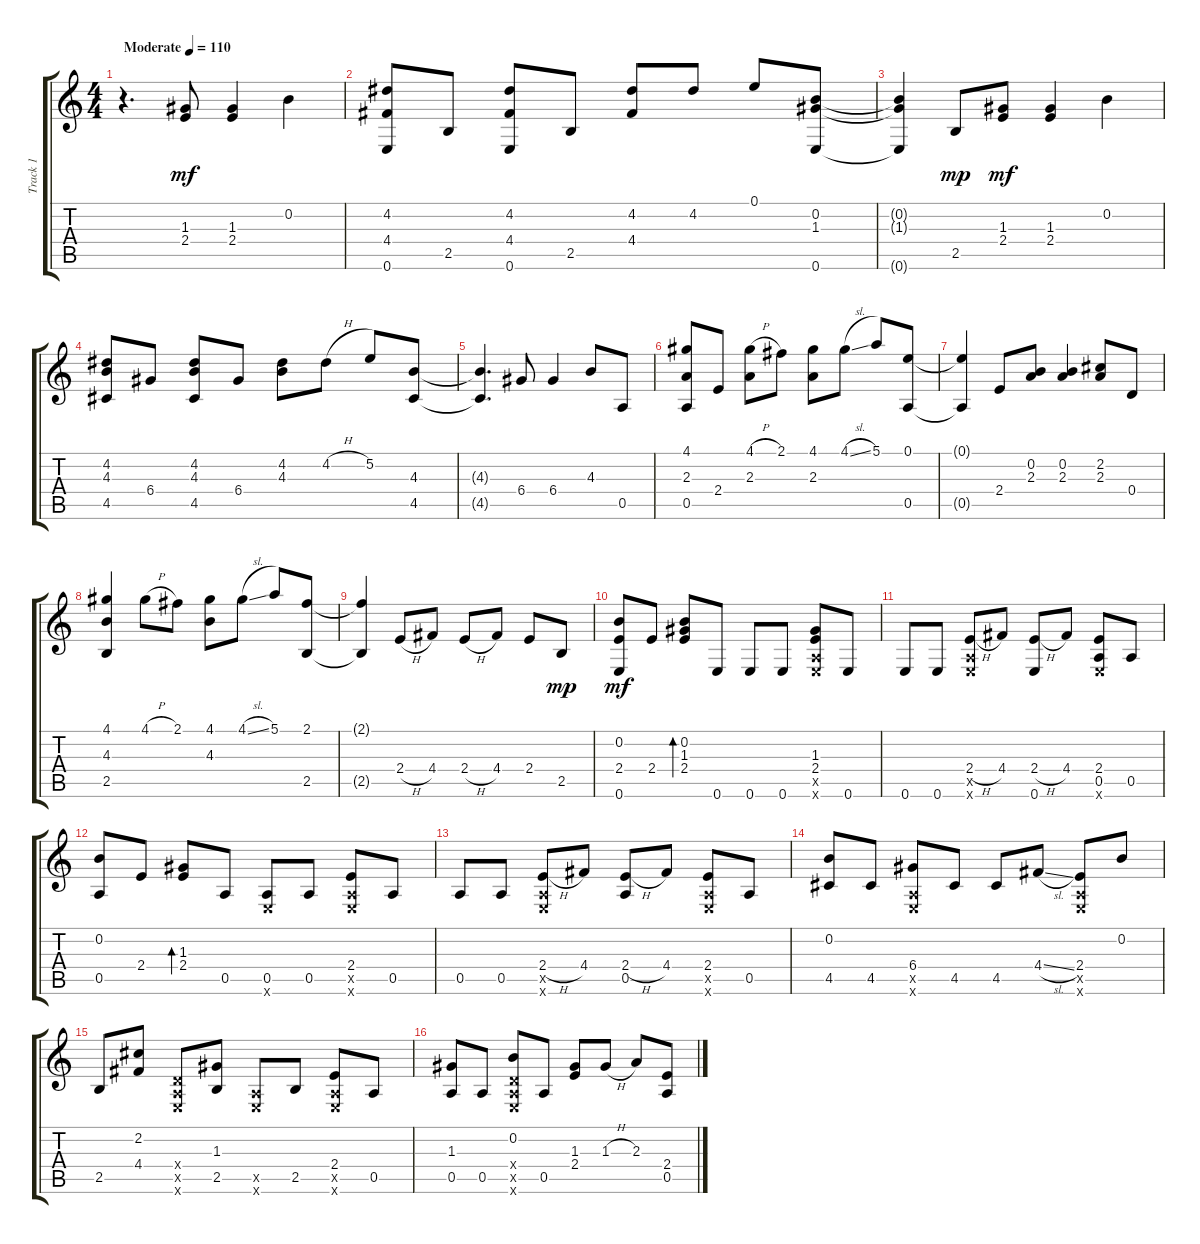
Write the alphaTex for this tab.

\track ("Track 1" "Track 1") {instrument acousticguitarsteel}
\staff {score tabs}
\tuning (E4 B3 G3 D3 A2 E2) {hide}
\ts (4 4)
\tempo (110 "Moderate")
\clef g2
\ks c
r.4{d dy mf instrument acousticguitarsteel} (1.3 2.4).8 (1.3 2.4).4 0.2.4 |
(4.2 4.4 0.6).8 2.5.8 (4.2 4.4 0.6).8 2.5.8 (4.2 4.4).8 4.2.8 0.1.8 (0.2 1.3 0.6).8 |
(0.2{t} 1.3{t} 0.6{t}).4 2.5.8{dy mp} (1.3 2.4).8{dy mf} (1.3 2.4).4 0.2.4 |
(4.2 4.3 4.5).8 6.4.8 (4.2 4.3 4.5).8 6.4.8 (4.2 4.3).8 4.2{h}.8 5.2.8 (4.3 4.5).8 |
(4.3{t} 4.5{t}).4{d} 6.4.8 6.4.4 4.3.8 0.5.8 |
(4.1 2.3 0.5).8 2.4.8 (4.1{h} 2.3).8 2.1.8 (4.1 2.3).8 4.1{sl}.8 5.1.8 (0.1 0.5).8 |
(0.1{t} 0.5{t}).4 2.4.8 (0.2 2.3).8 (0.2 2.3).4 (2.2 2.3).8 0.4.8 |
(4.1 4.3 2.5).4 4.1{h}.8 2.1.8 (4.1 4.3).8 4.1{sl}.8 5.1.8 (2.1 2.5).8 |
(2.1{t} 2.5{t}).4 2.4{h}.8 4.4.8 2.4{h}.8 4.4.8 2.4.8 2.5.8{dy mp} |
(0.2 2.4 0.6).8{dy mf} 2.4.8 (0.2 1.3 2.4).8{bd 30} 0.6.8 0.6.8 0.6.8 (1.3 2.4 0.5{x} 0.6{x}).8 0.6.8 |
0.6.8 0.6.8 (2.4{h} 0.5{x} 0.6{x}).8 4.4.8 (2.4{h} 0.6).8 4.4.8 (2.4 0.5 0.6{x}).8 0.5.8 |
(0.2 0.5).8 2.4.8 (1.3 2.4).8{bd 30} 0.5.8 (0.5 0.6{x}).8 0.5.8 (2.4 0.5{x} 0.6{x}).8 0.5.8 |
0.5.8 0.5.8 (2.4{h} 0.5{x} 0.6{x}).8 4.4.8 (2.4{h} 0.5).8 4.4.8 (2.4 0.5{x} 0.6{x}).8 0.5.8 |
(0.2 4.5).8 4.5.8 (6.4 0.5{x} 0.6{x}).8 4.5.8 4.5.8 4.4{sl}.8 (2.4 0.5{x} 0.6{x}).8 0.2.8 |
2.5.8 (2.2 4.4).8 (0.4{x} 0.5{x} 0.6{x}).8 (1.3 2.5).8 (0.5{x} 0.6{x}).8 2.5.8 (2.4 0.5{x} 0.6{x}).8 0.5.8 |
(1.3 0.5).8 0.5.8 (0.2 0.4{x} 0.5{x} 0.6{x}).8 0.5.8 (1.3 2.4).8 1.3{h}.8 2.3.8 (2.4 0.5).8
